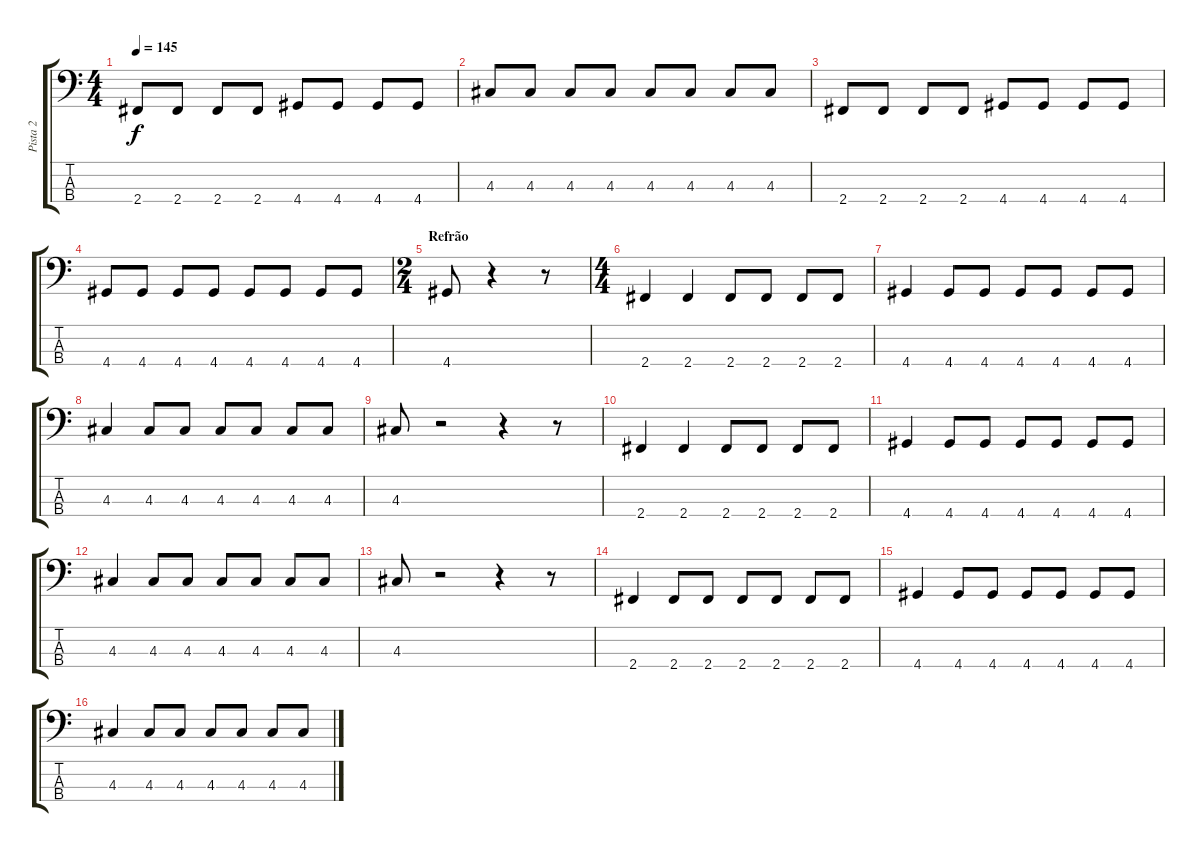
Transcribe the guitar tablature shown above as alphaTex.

\track ("Pista 2" "Pista 2") {instrument electricbasspick}
\staff {score tabs}
\tuning (G2 D2 A1 E1) {hide}
\ts (4 4)
\tempo 145
\clef f4
\ks c
2.4.8{dy f} 2.4.8 2.4.8 2.4.8 4.4.8 4.4.8 4.4.8 4.4.8 |
4.3.8 4.3.8 4.3.8 4.3.8 4.3.8 4.3.8 4.3.8 4.3.8 |
2.4.8 2.4.8 2.4.8 2.4.8 4.4.8 4.4.8 4.4.8 4.4.8 |
4.4.8 4.4.8 4.4.8 4.4.8 4.4.8 4.4.8 4.4.8 4.4.8 |
\ts (2 4)
\section ("" "Refrão")
4.4.8 r.4 r.8 |
\ts (4 4)
2.4.4 2.4.4 2.4.8 2.4.8 2.4.8 2.4.8 |
4.4.4 4.4.8 4.4.8 4.4.8 4.4.8 4.4.8 4.4.8 |
4.3.4 4.3.8 4.3.8 4.3.8 4.3.8 4.3.8 4.3.8 |
4.3.8 r.2 r.4 r.8 |
2.4.4 2.4.4 2.4.8 2.4.8 2.4.8 2.4.8 |
4.4.4 4.4.8 4.4.8 4.4.8 4.4.8 4.4.8 4.4.8 |
4.3.4 4.3.8 4.3.8 4.3.8 4.3.8 4.3.8 4.3.8 |
4.3.8 r.2 r.4 r.8 |
2.4.4 2.4.8 2.4.8 2.4.8 2.4.8 2.4.8 2.4.8 |
4.4.4 4.4.8 4.4.8 4.4.8 4.4.8 4.4.8 4.4.8 |
4.3.4 4.3.8 4.3.8 4.3.8 4.3.8 4.3.8 4.3.8
